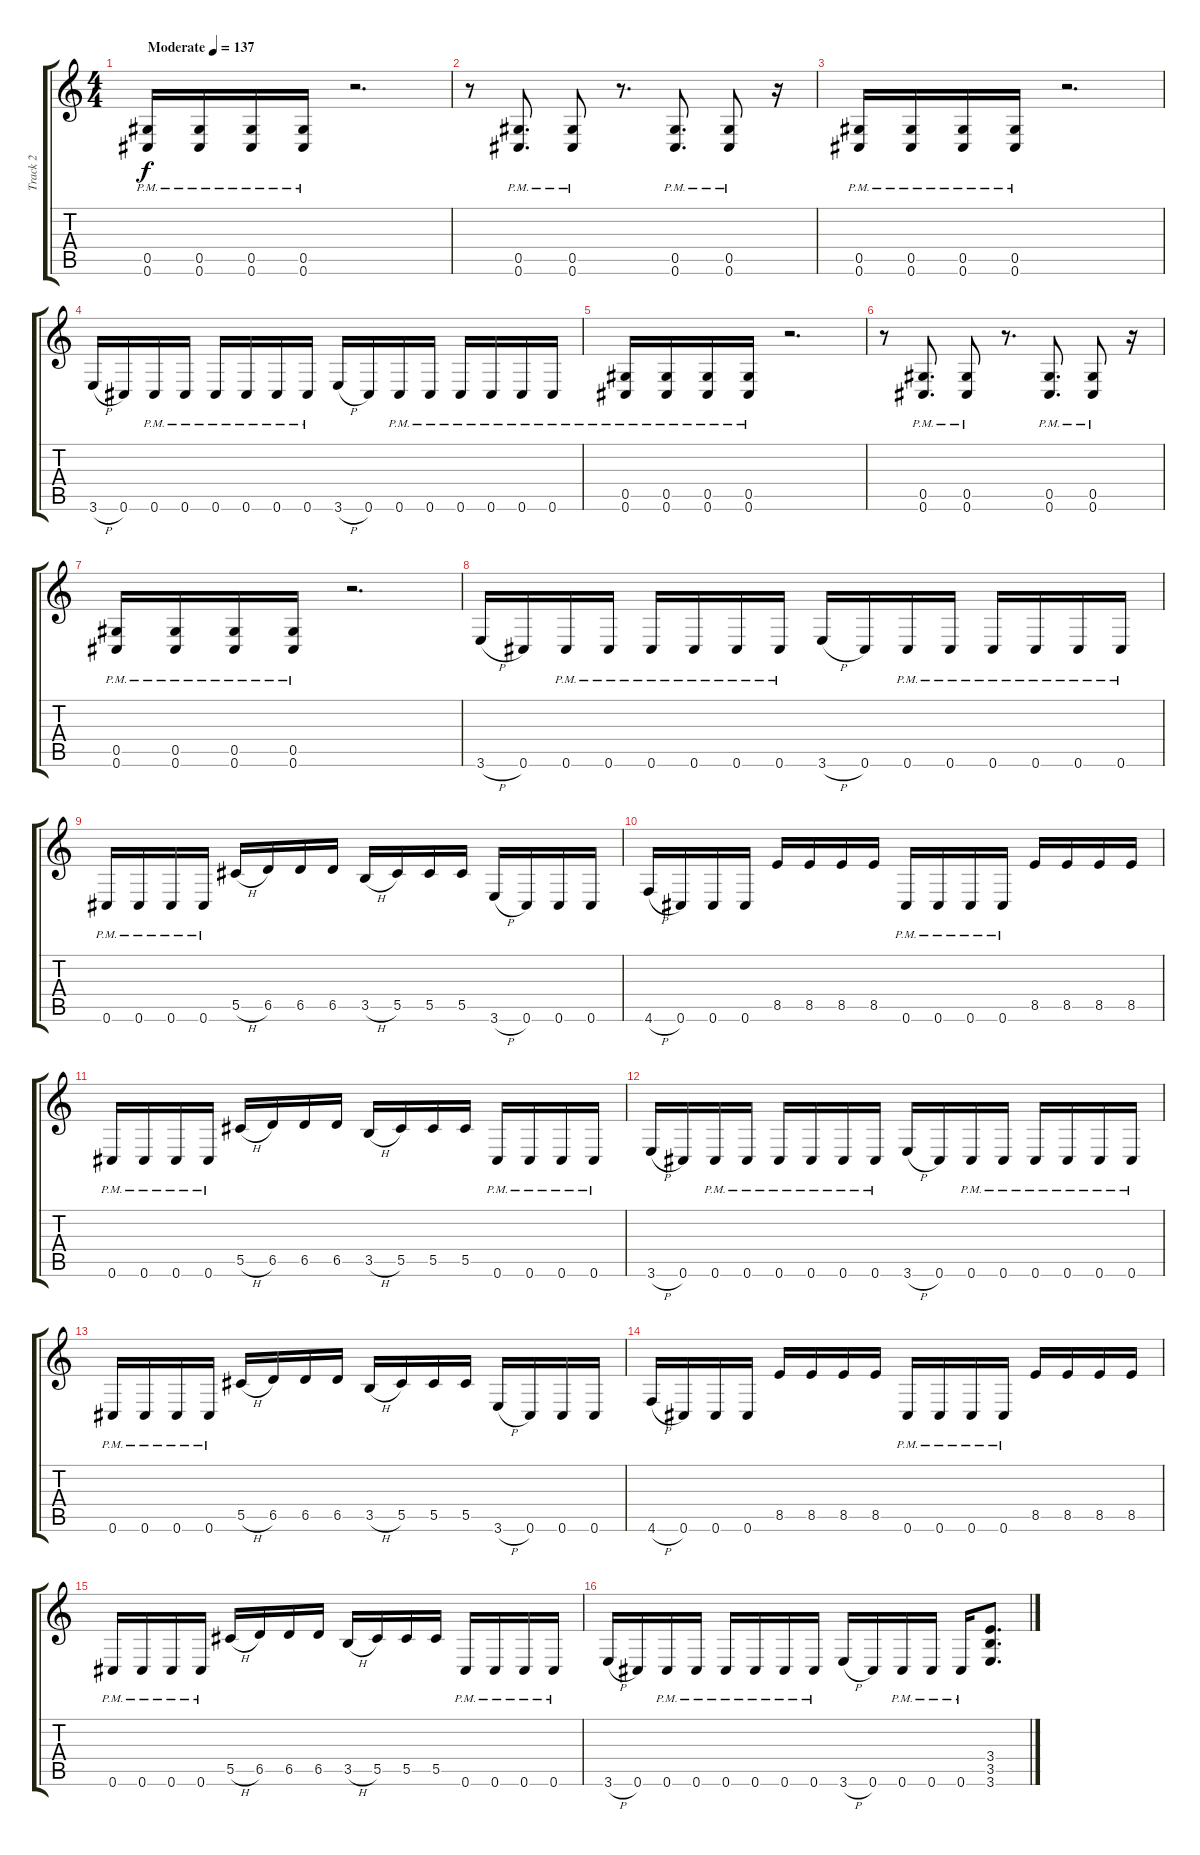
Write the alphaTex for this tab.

\track ("Track 2" "Track 2") {instrument distortionguitar}
\staff {score tabs}
\tuning (Eb4 Bb3 Gb3 Db3 Ab2 Db2) {hide}
\ts (4 4)
\tempo (137 "Moderate")
\clef g2
\ks c
(0.5{pm} 0.6{pm}).16{dy f instrument distortionguitar} (0.5{pm} 0.6{pm}).16 (0.5{pm} 0.6{pm}).16 (0.5{pm} 0.6{pm}).16 r.2{d} |
r.8 (0.5{pm} 0.6{pm}).8{d} (0.5{pm} 0.6{pm}).8 r.8{d} (0.5{pm} 0.6{pm}).8{d} (0.5{pm} 0.6{pm}).8 r.16 |
(0.5{pm} 0.6{pm}).16 (0.5{pm} 0.6{pm}).16 (0.5{pm} 0.6{pm}).16 (0.5{pm} 0.6{pm}).16 r.2{d} |
3.6{h}.16 0.6.16 0.6{pm}.16 0.6{pm}.16 0.6{pm}.16 0.6{pm}.16 0.6{pm}.16 0.6{pm}.16 3.6{h}.16 0.6.16 0.6{pm}.16 0.6{pm}.16 0.6{pm}.16 0.6{pm}.16 0.6{pm}.16 0.6{pm}.16 |
(0.5{pm} 0.6{pm}).16 (0.5{pm} 0.6{pm}).16 (0.5{pm} 0.6{pm}).16 (0.5{pm} 0.6{pm}).16 r.2{d} |
r.8 (0.5{pm} 0.6{pm}).8{d} (0.5{pm} 0.6{pm}).8 r.8{d} (0.5{pm} 0.6{pm}).8{d} (0.5{pm} 0.6{pm}).8 r.16 |
(0.5{pm} 0.6{pm}).16 (0.5{pm} 0.6{pm}).16 (0.5{pm} 0.6{pm}).16 (0.5{pm} 0.6{pm}).16 r.2{d} |
3.6{h}.16 0.6.16 0.6{pm}.16 0.6{pm}.16 0.6{pm}.16 0.6{pm}.16 0.6{pm}.16 0.6{pm}.16 3.6{h}.16 0.6.16 0.6{pm}.16 0.6{pm}.16 0.6{pm}.16 0.6{pm}.16 0.6{pm}.16 0.6{pm}.16 |
0.6{pm}.16{volume 16} 0.6{pm}.16 0.6{pm}.16 0.6{pm}.16 5.5{h}.16 6.5.16 6.5.16 6.5.16 3.5{h}.16 5.5.16 5.5.16 5.5.16 3.6{h}.16 0.6.16 0.6.16 0.6.16 |
4.6{h}.16 0.6.16 0.6.16 0.6.16 8.5.16 8.5.16 8.5.16 8.5.16 0.6{pm}.16 0.6{pm}.16 0.6{pm}.16 0.6{pm}.16 8.5.16 8.5.16 8.5.16 8.5.16 |
0.6{pm}.16 0.6{pm}.16 0.6{pm}.16 0.6{pm}.16 5.5{h}.16 6.5.16 6.5.16 6.5.16 3.5{h}.16 5.5.16 5.5.16 5.5.16 0.6{pm}.16 0.6{pm}.16 0.6{pm}.16 0.6{pm}.16 |
3.6{h}.16 0.6.16 0.6{pm}.16 0.6{pm}.16 0.6{pm}.16 0.6{pm}.16 0.6{pm}.16 0.6{pm}.16 3.6{h}.16 0.6.16 0.6{pm}.16 0.6{pm}.16 0.6{pm}.16 0.6{pm}.16 0.6{pm}.16 0.6{pm}.16 |
0.6{pm}.16 0.6{pm}.16 0.6{pm}.16 0.6{pm}.16 5.5{h}.16 6.5.16 6.5.16 6.5.16 3.5{h}.16 5.5.16 5.5.16 5.5.16 3.6{h}.16 0.6.16 0.6.16 0.6.16 |
4.6{h}.16 0.6.16 0.6.16 0.6.16 8.5.16 8.5.16 8.5.16 8.5.16 0.6{pm}.16 0.6{pm}.16 0.6{pm}.16 0.6{pm}.16 8.5.16 8.5.16 8.5.16 8.5.16 |
0.6{pm}.16 0.6{pm}.16 0.6{pm}.16 0.6{pm}.16 5.5{h}.16 6.5.16 6.5.16 6.5.16 3.5{h}.16 5.5.16 5.5.16 5.5.16 0.6{pm}.16 0.6{pm}.16 0.6{pm}.16 0.6{pm}.16 |
3.6{h}.16 0.6.16 0.6{pm}.16 0.6{pm}.16 0.6{pm}.16 0.6{pm}.16 0.6{pm}.16 0.6{pm}.16 3.6{h}.16 0.6.16 0.6{pm}.16 0.6{pm}.16 0.6{pm}.16 (3.4 3.5 3.6).8{d}
